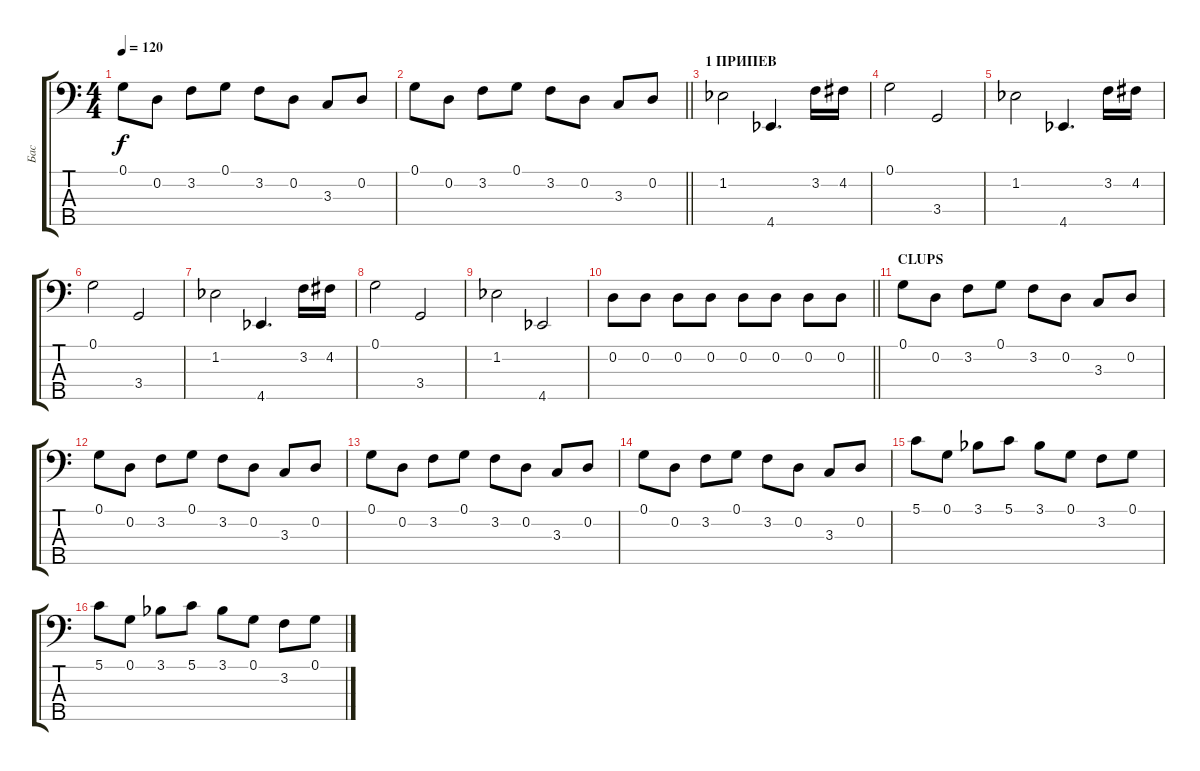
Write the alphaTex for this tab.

\track ("Бас" "Бас") {instrument acousticguitarsteel}
\staff {score tabs}
\tuning (G2 D2 A1 E1 B0) {hide}
\ts (4 4)
\tempo 120
\clef f4
\ks c
0.1.8{dy f} 0.2.8 3.2.8 0.1.8 3.2.8 0.2.8 3.3.8 0.2.8 |
\barLineRight lightlight
0.1.8 0.2.8 3.2.8 0.1.8 3.2.8 0.2.8 3.3.8 0.2.8 |
\section ("" "1 ПРИПЕВ")
1.2{acc b}.2 4.5{acc b}.4{d} 3.2.16 4.2.16 |
0.1.2 3.4.2 |
1.2{acc b}.2 4.5{acc b}.4{d} 3.2.16 4.2.16 |
0.1.2 3.4.2 |
1.2{acc b}.2 4.5{acc b}.4{d} 3.2.16 4.2.16 |
0.1.2 3.4.2 |
1.2{acc b}.2 4.5{acc b}.2 |
\barLineRight lightlight
0.2.8 0.2.8 0.2.8 0.2.8 0.2.8 0.2.8 0.2.8 0.2.8 |
\section ("" "CLUPS")
0.1.8 0.2.8 3.2.8 0.1.8 3.2.8 0.2.8 3.3.8 0.2.8 |
0.1.8 0.2.8 3.2.8 0.1.8 3.2.8 0.2.8 3.3.8 0.2.8 |
0.1.8 0.2.8 3.2.8 0.1.8 3.2.8 0.2.8 3.3.8 0.2.8 |
0.1.8 0.2.8 3.2.8 0.1.8 3.2.8 0.2.8 3.3.8 0.2.8 |
5.1.8 0.1.8 3.1{acc b}.8 5.1.8 3.1{acc b}.8 0.1.8 3.2.8 0.1.8 |
5.1.8 0.1.8 3.1{acc b}.8 5.1.8 3.1{acc b}.8 0.1.8 3.2.8 0.1.8
